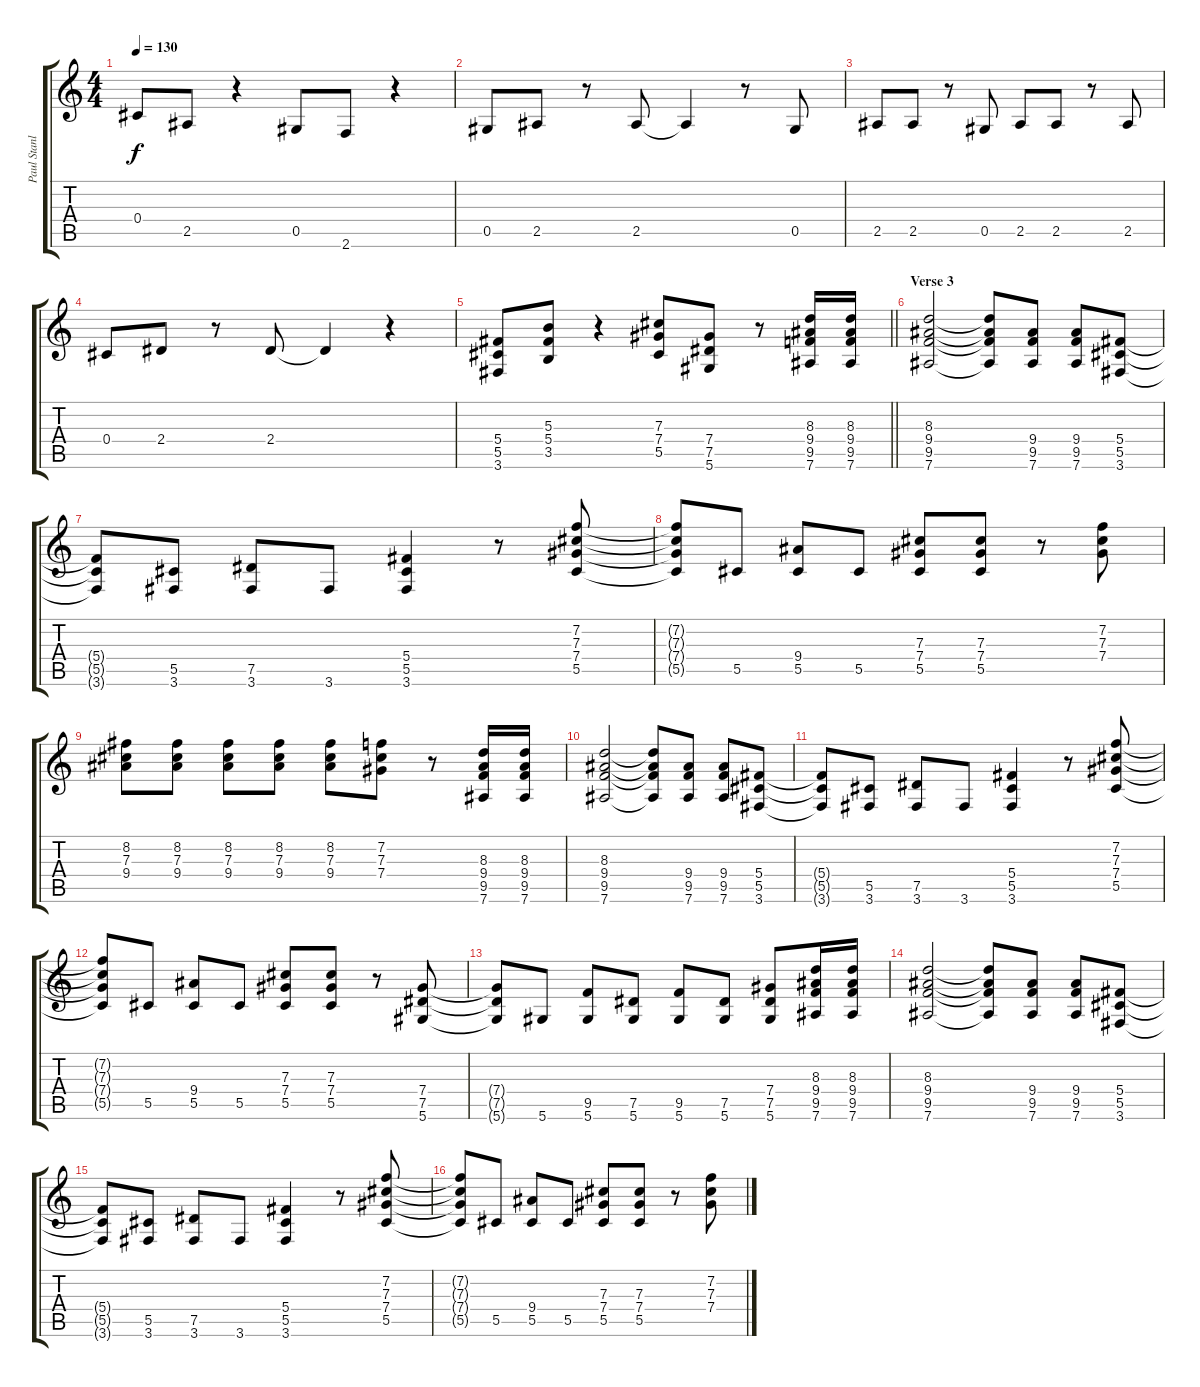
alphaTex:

\track ("Paul Stanley" "Paul Stanl") {instrument distortionguitar}
\staff {score tabs}
\tuning (Eb4 Bb3 Gb3 Db3 Ab2 Eb2) {hide}
\ts (4 4)
\tempo 130
\clef g2
\ks c
0.4.8{dy f} 2.5.8 r.4 0.5.8 2.6.8 r.4 |
0.5.8 2.5.8 r.8 2.5.8 2.5{t}.4 r.8 0.5.8 |
2.5.8 2.5.8 r.8 0.5.8 2.5.8 2.5.8 r.8 2.5.8 |
0.4.8 2.4.8 r.8 2.4.8 2.4{t}.4 r.4 |
\barLineRight lightlight
(5.4 5.5 3.6).8 (5.3 5.4 3.5).8 r.4 (7.3 7.4 5.5).8 (7.4 7.5 5.6).8 r.8 (8.3 9.4 9.5 7.6).16 (8.3 9.4 9.5 7.6).16 |
\section ("" "Verse 3")
(8.3 9.4 9.5 7.6).2 (8.3{t} 9.4{t} 9.5{t} 7.6{t}).8 (9.4 9.5 7.6).8 (9.4 9.5 7.6).8 (5.4 5.5 3.6).8 |
(5.4{t} 5.5{t} 3.6{t}).8 (5.5 3.6).8 (7.5 3.6).8 3.6.8 (5.4 5.5 3.6).4 r.8 (7.2 7.3 7.4 5.5).8 |
(7.2{t} 7.3{t} 7.4{t} 5.5{t}).8 5.5.8 (9.4 5.5).8 5.5.8 (7.3 7.4 5.5).8 (7.3 7.4 5.5).8 r.8 (7.2 7.3 7.4).8 |
(8.2 7.3 9.4).8 (8.2 7.3 9.4).8 (8.2 7.3 9.4).8 (8.2 7.3 9.4).8 (8.2 7.3 9.4).8 (7.2 7.3 7.4).8 r.8 (8.3 9.4 9.5 7.6).16 (8.3 9.4 9.5 7.6).16 |
(8.3 9.4 9.5 7.6).2 (8.3{t} 9.4{t} 9.5{t} 7.6{t}).8 (9.4 9.5 7.6).8 (9.4 9.5 7.6).8 (5.4 5.5 3.6).8 |
(5.4{t} 5.5{t} 3.6{t}).8 (5.5 3.6).8 (7.5 3.6).8 3.6.8 (5.4 5.5 3.6).4 r.8 (7.2 7.3 7.4 5.5).8 |
(7.2{t} 7.3{t} 7.4{t} 5.5{t}).8 5.5.8 (9.4 5.5).8 5.5.8 (7.3 7.4 5.5).8 (7.3 7.4 5.5).8 r.8 (7.4 7.5 5.6).8 |
(7.4{t} 7.5{t} 5.6{t}).8 5.6.8 (9.5 5.6).8 (7.5 5.6).8 (9.5 5.6).8 (7.5 5.6).8 (7.4 7.5 5.6).8 (8.3 9.4 9.5 7.6).16 (8.3 9.4 9.5 7.6).16 |
(8.3 9.4 9.5 7.6).2 (8.3{t} 9.4{t} 9.5{t} 7.6{t}).8 (9.4 9.5 7.6).8 (9.4 9.5 7.6).8 (5.4 5.5 3.6).8 |
(5.4{t} 5.5{t} 3.6{t}).8 (5.5 3.6).8 (7.5 3.6).8 3.6.8 (5.4 5.5 3.6).4 r.8 (7.2 7.3 7.4 5.5).8 |
(7.2{t} 7.3{t} 7.4{t} 5.5{t}).8 5.5.8 (9.4 5.5).8 5.5.8 (7.3 7.4 5.5).8 (7.3 7.4 5.5).8 r.8 (7.2 7.3 7.4).8
